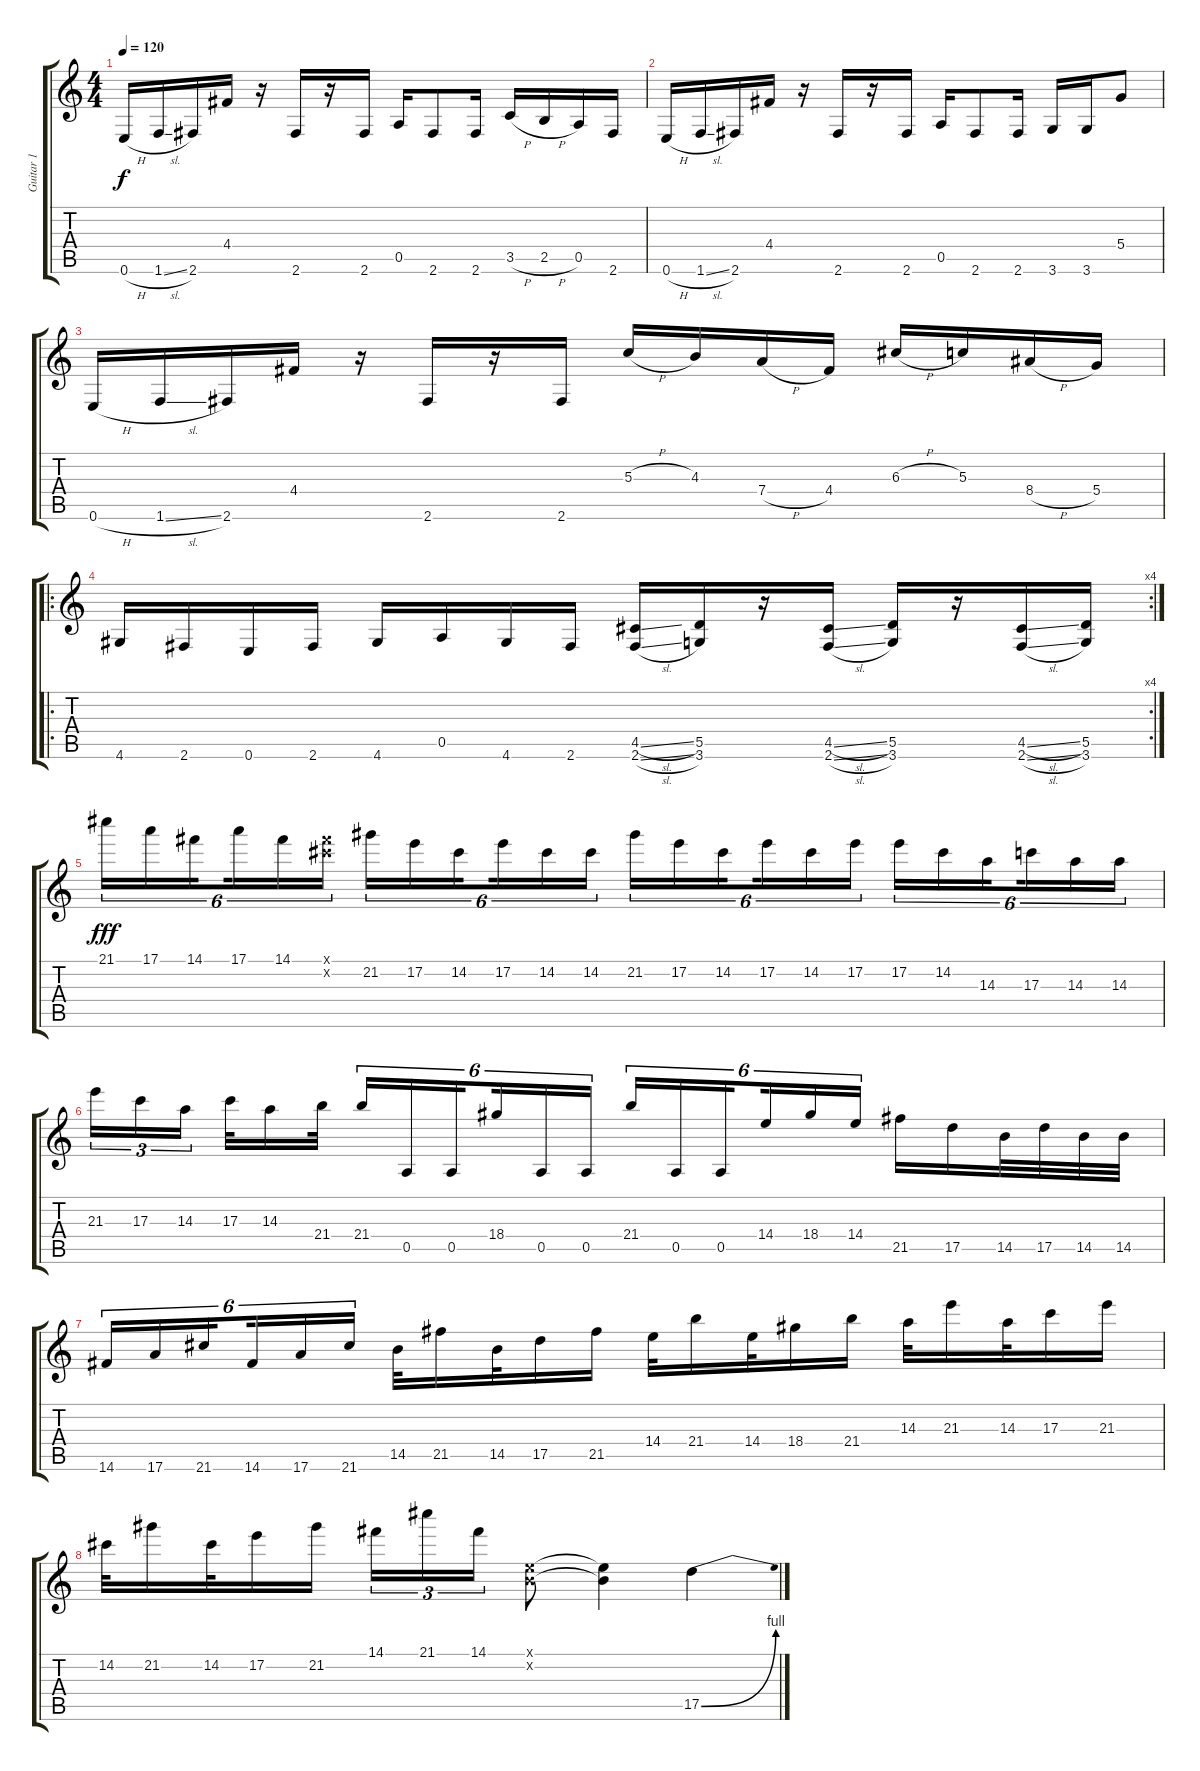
\track ("Guitar 1" "Guitar 1") {instrument overdrivenguitar}
\staff {score tabs}
\tuning (E4 B3 G3 D3 A2 E2) {hide}
\ts (4 4)
\tempo 120
\clef g2
\ks c
0.6{h}.16{dy f} 1.6{sl}.16 2.6.16 4.4.16 r.16 2.6.16 r.16 2.6.16 0.5.16 2.6.8 2.6.16 3.5{h}.16 2.5{h}.16 0.5.16 2.6.16 |
0.6{h}.16 1.6{sl}.16 2.6.16 4.4.16 r.16 2.6.16 r.16 2.6.16 0.5.16 2.6.8 2.6.16 3.6.16 3.6.16 5.4.8 |
0.6{h}.16 1.6{sl}.16 2.6.16 4.4.16 r.16 2.6.16 r.16 2.6.16 5.3{h}.16 4.3.16 7.4{h}.16 4.4.16 6.3{h}.16 5.3.16 8.4{h}.16 5.4.16 |
\ro
\rc 4
4.6.16 2.6.16 0.6.16 2.6.16 4.6.16 0.5.16 4.6.16 2.6.16 (4.5{sl} 2.6{sl}).16 (5.5 3.6).16 r.16 (4.5{sl} 2.6{sl}).16 (5.5 3.6).16 r.16 (4.5{sl} 2.6{sl}).16 (5.5 3.6).16 |
21.1.16{tu (6 4) dy fff} 17.1.16{tu (6 4)} 14.1.16{tu (6 4) beam splitsecondary} 17.1.16{tu (6 4)} 14.1.16{tu (6 4)} (14.1{x} 14.2{x}).16{tu (6 4)} 21.2.16{tu (6 4)} 17.2.16{tu (6 4)} 14.2.16{tu (6 4) beam splitsecondary} 17.2.16{tu (6 4)} 14.2.16{tu (6 4)} 14.2.16{tu (6 4)} 21.2.16{tu (6 4)} 17.2.16{tu (6 4)} 14.2.16{tu (6 4) beam splitsecondary} 17.2.16{tu (6 4)} 14.2.16{tu (6 4)} 17.2.16{tu (6 4)} 17.2.16{tu (6 4)} 14.2.16{tu (6 4)} 14.3.16{tu (6 4) beam splitsecondary} 17.3.16{tu (6 4)} 14.3.16{tu (6 4)} 14.3.16{tu (6 4)} |
21.3.16{tu (3 2)} 17.3.16{tu (3 2)} 14.3.16{tu (3 2) beam splitsecondary} 17.3.32 14.3.16 21.4.32 21.4.16{tu (6 4)} 0.5.16{tu (6 4)} 0.5.16{tu (6 4) beam splitsecondary} 18.4.16{tu (6 4)} 0.5.16{tu (6 4)} 0.5.16{tu (6 4)} 21.4.16{tu (6 4)} 0.5.16{tu (6 4)} 0.5.16{tu (6 4) beam splitsecondary} 14.4.16{tu (6 4)} 18.4.16{tu (6 4)} 14.4.16{tu (6 4)} 21.5.16 17.5.16 14.5.32 17.5.32 14.5.32 14.5.32 |
14.6.16{tu (6 4)} 17.6.16{tu (6 4)} 21.6.16{tu (6 4) beam splitsecondary} 14.6.16{tu (6 4)} 17.6.16{tu (6 4)} 21.6.16{tu (6 4)} 14.5.32 21.5.16 14.5.32 17.5.16 21.5.16 14.4.32 21.4.16 14.4.32 18.4.16 21.4.16 14.3.32 21.3.16 14.3.32 17.3.16 21.3.16 |
14.2.32 21.2.16 14.2.32 17.2.16 21.2.16 14.1.16{tu (3 2)} 21.1.16{tu (3 2)} 14.1.16{tu (3 2)} (0.1{x} 0.2{x}).8 (0.1{t} 0.2{t}).4 17.5{be (bend 0 0 60 4)}.4
